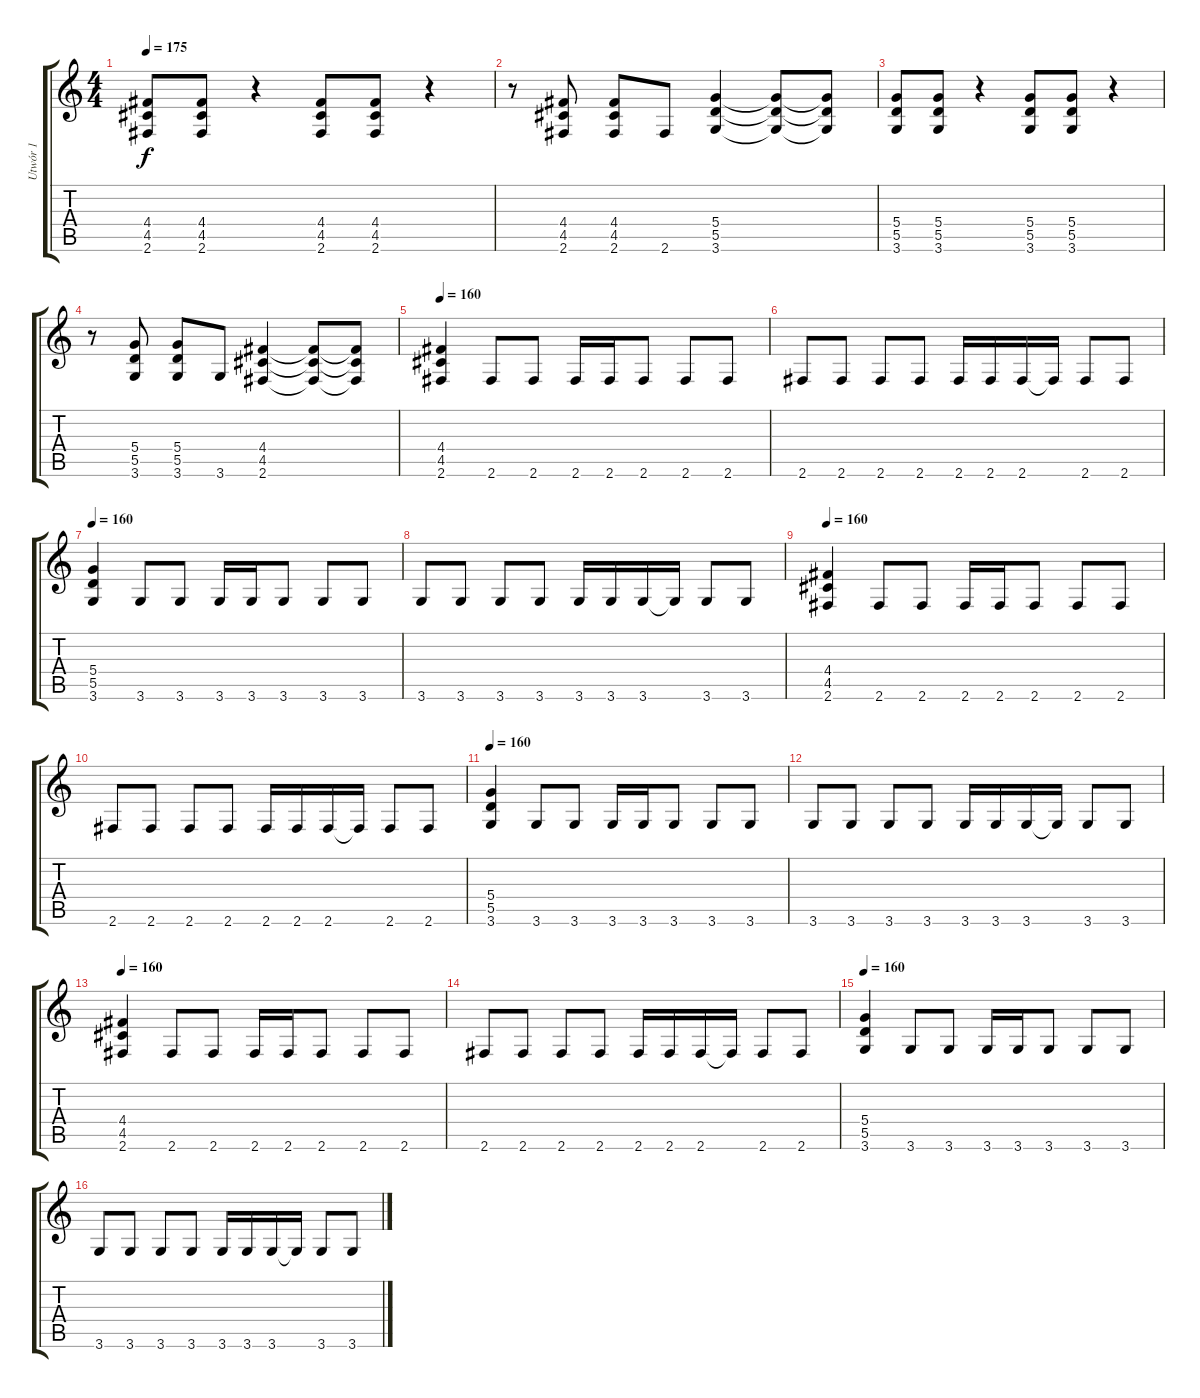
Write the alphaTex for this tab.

\track ("Utwór 1" "Utwór 1") {instrument distortionguitar}
\staff {score tabs}
\tuning (E4 B3 G3 D3 A2 E2) {hide}
\ts (4 4)
\tempo 175
\clef g2
\ks c
(4.4 4.5 2.6).8{dy f} (4.4 4.5 2.6).8 r.4 (4.4 4.5 2.6).8 (4.4 4.5 2.6).8 r.4 |
r.8 (4.4 4.5 2.6).8 (4.4 4.5 2.6).8 2.6.8 (5.4 5.5 3.6).4 (5.4{t} 5.5{t} 3.6{t}).8 (5.4{t} 5.5{t} 3.6{t}).8 |
(5.4 5.5 3.6).8 (5.4 5.5 3.6).8 r.4 (5.4 5.5 3.6).8 (5.4 5.5 3.6).8 r.4 |
r.8 (5.4 5.5 3.6).8 (5.4 5.5 3.6).8 3.6.8 (4.4 4.5 2.6).4 (4.4{t} 4.5{t} 2.6{t}).8 (4.4{t} 4.5{t} 2.6{t}).8 |
\tempo 160
(4.4 4.5 2.6).4 2.6.8 2.6.8 2.6.16 2.6.16 2.6.8 2.6.8 2.6.8 |
2.6.8 2.6.8 2.6.8 2.6.8 2.6.16 2.6.16 2.6.16 2.6{t}.16 2.6.8 2.6.8 |
\tempo 160
(5.4 5.5 3.6).4 3.6.8 3.6.8 3.6.16 3.6.16 3.6.8 3.6.8 3.6.8 |
3.6.8 3.6.8 3.6.8 3.6.8 3.6.16 3.6.16 3.6.16 3.6{t}.16 3.6.8 3.6.8 |
\tempo 160
(4.4 4.5 2.6).4 2.6.8 2.6.8 2.6.16 2.6.16 2.6.8 2.6.8 2.6.8 |
2.6.8 2.6.8 2.6.8 2.6.8 2.6.16 2.6.16 2.6.16 2.6{t}.16 2.6.8 2.6.8 |
\tempo 160
(5.4 5.5 3.6).4 3.6.8 3.6.8 3.6.16 3.6.16 3.6.8 3.6.8 3.6.8 |
3.6.8 3.6.8 3.6.8 3.6.8 3.6.16 3.6.16 3.6.16 3.6{t}.16 3.6.8 3.6.8 |
\tempo 160
(4.4 4.5 2.6).4 2.6.8 2.6.8 2.6.16 2.6.16 2.6.8 2.6.8 2.6.8 |
2.6.8 2.6.8 2.6.8 2.6.8 2.6.16 2.6.16 2.6.16 2.6{t}.16 2.6.8 2.6.8 |
\tempo 160
(5.4 5.5 3.6).4 3.6.8 3.6.8 3.6.16 3.6.16 3.6.8 3.6.8 3.6.8 |
3.6.8 3.6.8 3.6.8 3.6.8 3.6.16 3.6.16 3.6.16 3.6{t}.16 3.6.8 3.6.8
